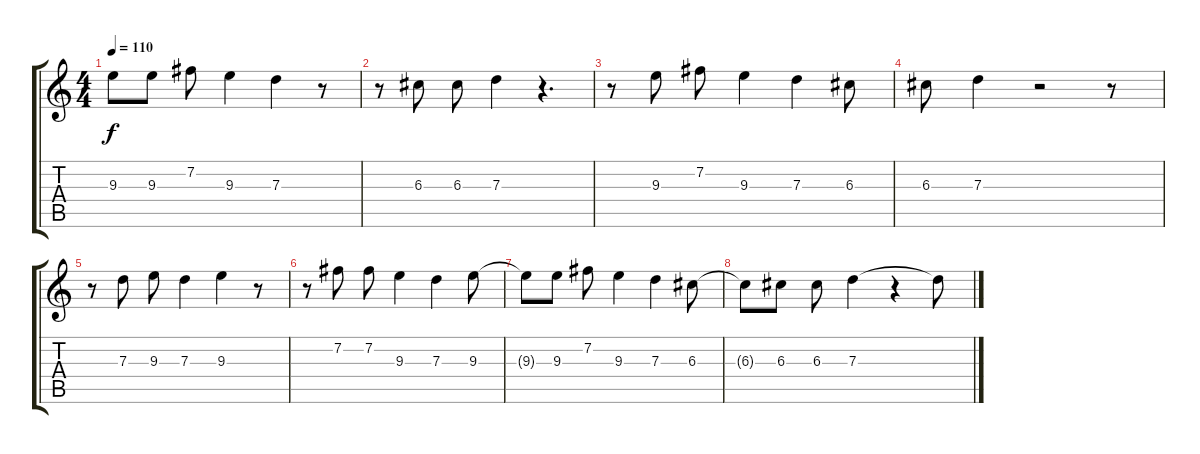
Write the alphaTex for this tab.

\track "" {instrument overdrivenguitar}
\staff {score tabs}
\tuning (E4 B3 G3 D3 A2 E2) {hide}
\ts (4 4)
\tempo 110
\clef g2
\ks c
9.3{t}.8{dy f} 9.3.8 7.2.8 9.3.4 7.3.4 r.8 |
r.8 6.3.8 6.3.8 7.3.4 r.4{d} |
r.8 9.3.8 7.2.8 9.3.4 7.3.4 6.3.8 |
6.3.8 7.3.4 r.2 r.8 |
r.8 7.3.8 9.3.8 7.3.4 9.3.4 r.8 |
r.8 7.2.8 7.2.8 9.3.4 7.3.4 9.3.8 |
9.3{t}.8 9.3.8 7.2.8 9.3.4 7.3.4 6.3.8 |
6.3{t}.8 6.3.8 6.3.8 7.3.4 r.4 7.3{t}.8
